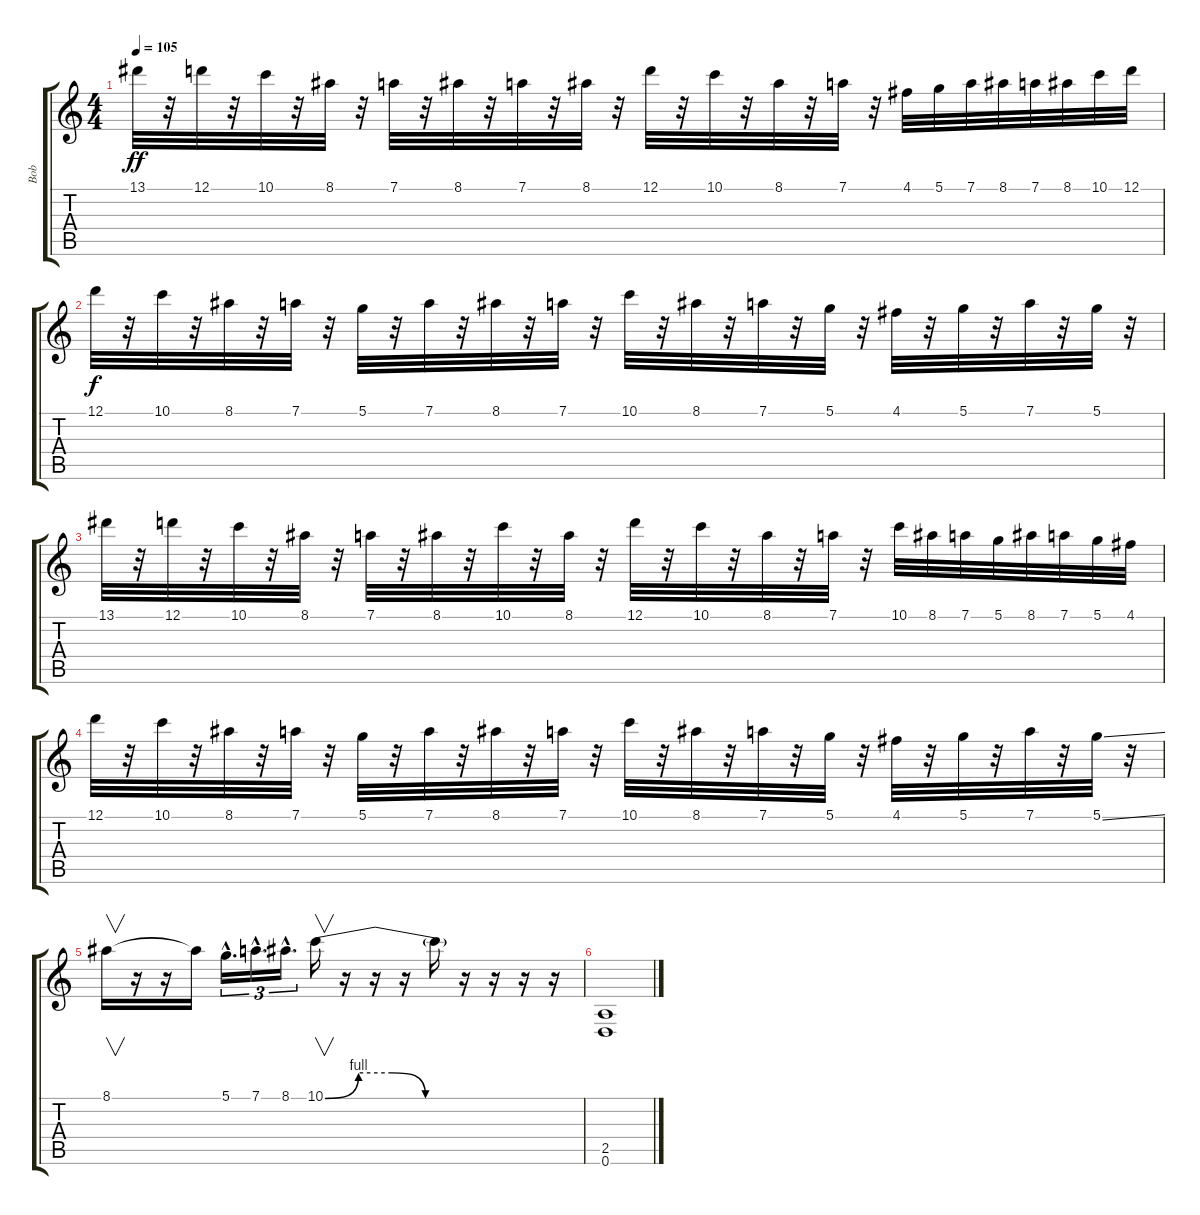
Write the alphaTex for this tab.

\track ("Bob" "Bob") {instrument distortionguitar}
\staff {score tabs}
\tuning (D4 A3 F3 C3 G2 D2) {hide}
\ts (4 4)
\tempo 105
\clef g2
\ks c
13.1.32{dy ff} r.32 12.1.32 r.32 10.1.32 r.32 8.1.32 r.32 7.1.32 r.32 8.1.32 r.32 7.1.32 r.32 8.1.32 r.32 12.1.32 r.32 10.1.32 r.32 8.1.32 r.32 7.1.32 r.32 4.1.32 5.1.32 7.1.32 8.1.32 7.1.32 8.1.32 10.1.32 12.1.32 |
12.1.32{dy f} r.32 10.1.32 r.32 8.1.32 r.32 7.1.32 r.32 5.1.32 r.32 7.1.32 r.32 8.1.32 r.32 7.1.32 r.32 10.1.32 r.32 8.1.32 r.32 7.1.32 r.32 5.1.32 r.32 4.1.32 r.32 5.1.32 r.32 7.1.32 r.32 5.1.32 r.32 |
13.1.32 r.32 12.1.32 r.32 10.1.32 r.32 8.1.32 r.32 7.1.32 r.32 8.1.32 r.32 10.1.32 r.32 8.1.32 r.32 12.1.32 r.32 10.1.32 r.32 8.1.32 r.32 7.1.32 r.32 10.1.32 8.1.32 7.1.32 5.1.32 8.1.32 7.1.32 5.1.32 4.1.32 |
12.1.32 r.32 10.1.32 r.32 8.1.32 r.32 7.1.32 r.32 5.1.32 r.32 7.1.32 r.32 8.1.32 r.32 7.1.32 r.32 10.1.32 r.32 8.1.32 r.32 7.1.32 r.32 5.1.32 r.32 4.1.32 r.32 5.1.32 r.32 7.1.32 r.32 5.1{ss}.32 r.32 |
8.1.16{v} r.16 r.16 8.1{t}.16 5.1{hac}.16{d tu (3 2)} 7.1{hac}.16{d tu (3 2)} 8.1{hac}.16{d tu (3 2)} 10.1{be (custom 0 0 15 4 30 4 45 0 60 0)}.16{v} r.16 r.16 r.16 10.1{t}.16 r.16 r.16 r.16 r.16 |
(2.5 0.6).1
